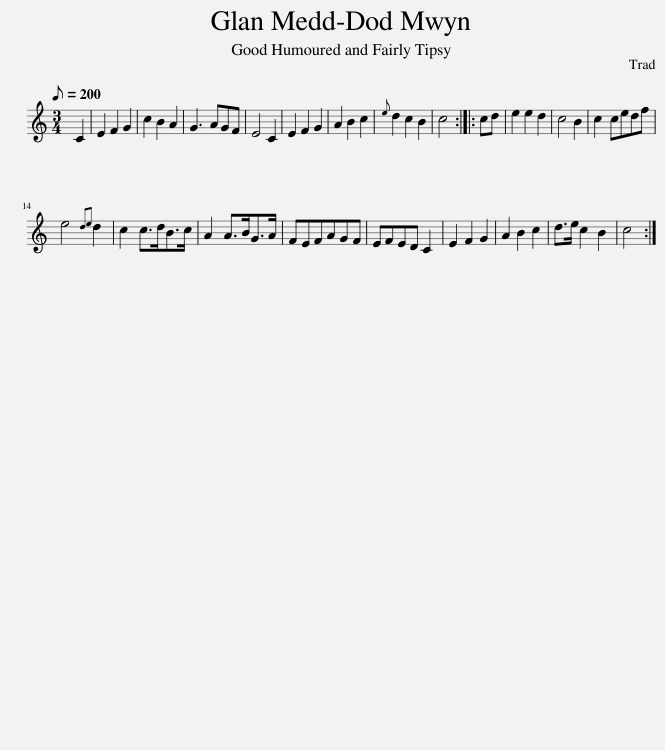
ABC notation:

X:1
L:1/8
Q:1/8=200
M:3/4
I:linebreak $
K:C
V:1 treble
V:1
 C2 | E2 F2 G2 | c2 B2 A2 | G3 AGF | E4 C2 | %5
 E2 F2 G2 | A2 B2 c2 |{e} d2 c2 B2 | c4 :: cd | %10
 e2 e2 d2 | c4 B2 | c2 cedf |$ e4{de} d2 | c2 c>dB>c | %15
 A2 A>BG>A | FEFAGF | EFED C2 | E2 F2 G2 | A2 B2 c2 | %20
 d>e c2 B2 | c4 :| %22
